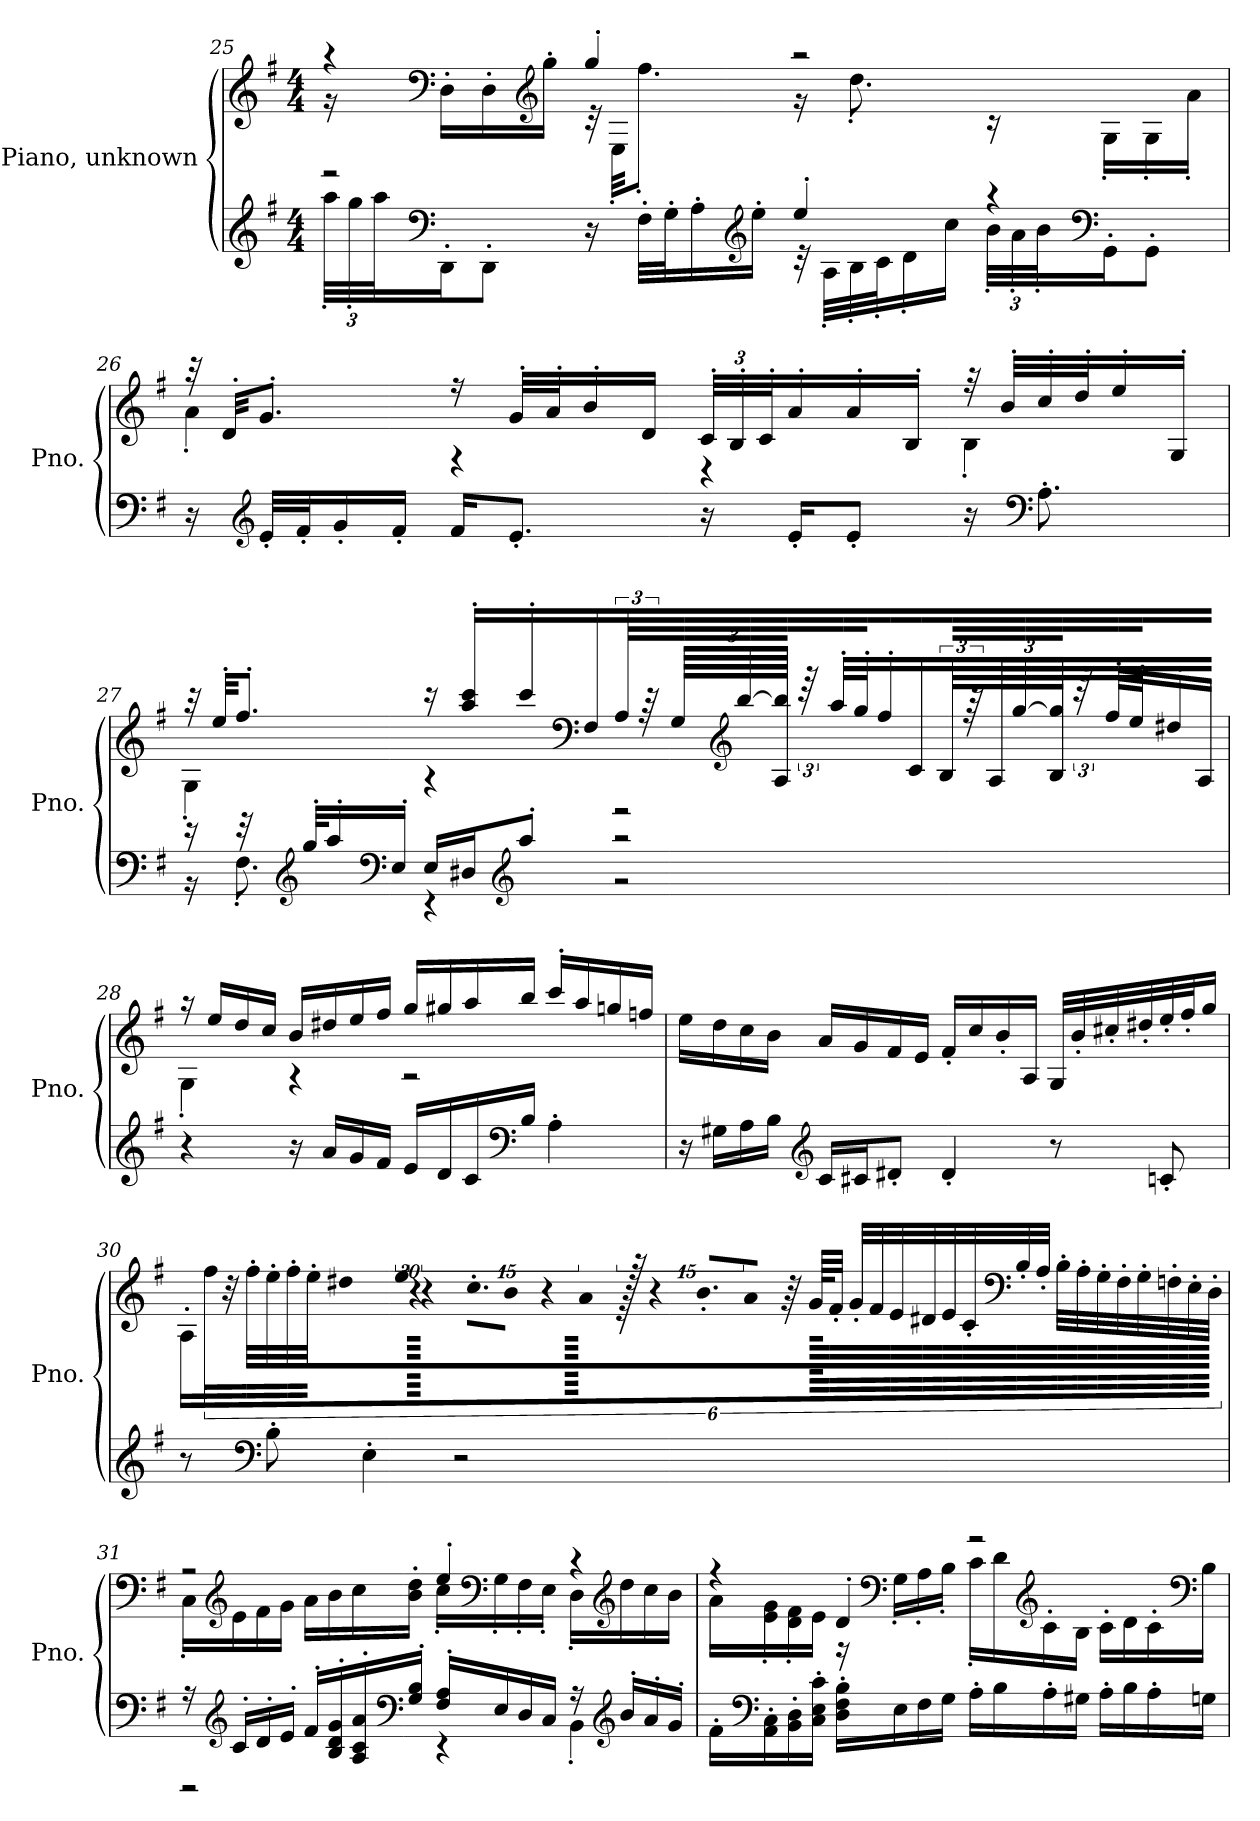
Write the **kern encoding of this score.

**kern	**kern
*part1	*part1
*staff2	*staff1
*I"Piano, unknown	*
*I'Pno.	*
!!LO:LB:g=z
*clefG2	*clefG2
*k[f#]	*k[f#]
*M4/4	*M4/4
=25	=25
*^	*
*	*Xbrackettup	*
*	*	*^
2r	48aa'\LLL	4r	16r
.	48gg'\	.	.
.	48aa\J	.	.
*clefF4	*	*clefF4	*
.	16DD'\J	.	16D'\LL
.	8DD'\J	.	16D'\
*	*	*clefG2	*
.	.	.	16gg'\JJ
.	16r	4gg'/	32r
.	.	.	32E'\KKL
.	32F#'\LLL	.	8.ff#'\J
.	32G'\J	.	.
.	16A'\	.	.
*clefG2	*	*	*
.	16ee'\JJ	.	.
4ee'/	32r	2r	16r
.	32A'\LLL	.	.
.	32B'\	.	8.dd'\
.	32c'\J	.	.
.	16d'\	.	.
.	16cc\JJ	.	.
4r	48b'\LLL	.	16r
.	48a'\	.	.
.	48b'\J	.	.
*clefF4	*	*	*
.	16GG'\J	.	16G'\LL
.	8GG'\J	.	16G'\
.	.	.	16a'\JJ
*v	*v	*	*
!!LO:LB:g=z	!!
=26	=26	=26
16r	32r	4a'\
.	32d'/KKL	.
*clefG2	*	*
32e'/LLL	8.g'/J	.
32f#'/J	.	.
16g'/	.	.
16f#'/JJ	.	.
16f#/KL	16r	4r
8.e'/J	32g'/LLL	.
.	32a'/J	.
.	16b'/	.
.	16d/JJ	.
*	*Xbrackettup	*
16r	48c'/LLL	4r
.	48B'/	.
.	48c'/J	.
16e'/KL	16a'/	.
8e'/J	16a'/	.
.	16B'/JJ	.
16r	32r	4B'\
.	32b'/LLL	.
*clefF4	*	*
8.A'\	32cc'/	.
.	32dd'/J	.
.	16ee'/	.
.	16G'/JJ	.
!!LO:PB:g=z	!!
=27	=27	=27
*^	*	*
16r	16r	32r	4G'\
.	.	32ee'/KKL	.
32r	8.F#'\	8.ff#'/J	.
*clefG2	*	*	*
32gg'/KLL	.	.	.
16aa'/	.	.	.
*clefF4	*	*	*
16E'/JJ	.	.	.
16E/LL	4r	16r	4r
16D#X/J	.	16aa/' 16ccc/'LL	.
*clefG2	*	*	*
8aa'/J	.	16ccc'/	.
*	*	*clefF4	*
.	.	16F#/	.
*	*	*brackettup	*
2r	2r	96A/JJkk	2r
.	.	96r	.
.	.	96G/LLLL	.
*	*	*clefG2	*
.	.	[96bb/	.
.	.	96A/ 96bb/]JJJJ	.
.	.	96r	.
.	.	32aa'/LLL	.
.	.	32gg'/J	.
.	.	16ff#'/	.
.	.	16c/	.
.	.	96B/JJkk	.
.	.	96r	.
.	.	96A/LLLL	.
.	.	[96gg/	.
.	.	96B/ 96gg/]JJJJ	.
.	.	96r	.
.	.	32ff#'/LLL	.
.	.	32ee'/J	.
.	.	16dd#X'/	.
.	.	16A/JJ	.
*v	*v	*	*
!!LO:LB:g=z	!!
=28	=28	=28
4r	16r	4G'\
.	16ee/LL	.
.	16dd/	.
.	16cc/JJ	.
16r	16b/LL	4r
16a/LL	16dd#X/	.
16g/	16ee/	.
16f#/JJ	16ff#/JJ	.
16e/LL	16gg/LL	2r
16d/	16gg#X/	.
16c/	16aa/	.
*clefF4	*	*
16B/JJ	16bb/JJ	.
4A'\	16ccc'/LL	.
.	16aa/	.
.	16ggn/	.
.	16ffn/JJ	.
*	*v	*v
=29	=29
16r	16ee\LL
16G#X\LL	16dd\
16A\	16cc\
16B\JJ	16b\JJ
*clefG2	*
16c/LL	16a/LL
16c#X/J	16g/
8d#X'/J	16f#/
.	16e/JJ
4d#'/	16f#'/LL
.	16cc/
.	16b'/
.	16A/JJ
8r	32G/LLL
.	32b'/
.	32cc#X'/
.	32dd#X'/
8cn'/	32ee'/
.	32ff#'/J
.	16gg/JJ
!!LO:LB:g=z
=30	=30
8r	16A'/LL
.	48ff#/JJk
.	48r
.	48ff#'\LLL
*clefF4	*
*	*Xbrackettup
8B'\	48ee'\
.	48ff#'\
.	48ee'\J
.	16dd#X\
*	*brackettup
!	!LO:N:vis=64
4E'\	960%17ee\JJkk
!	!LO:N:vis=64
.	960%17r
.	1920ryy
!	!LO:N:vis=128
.	1920%17r
!	!LO:N:vis=64.
.	640%17cc'\LLLL
!	!LO:N:vis=64
.	960%17b\JJJJ
!	!LO:N:vis=64
.	960%17r
.	1920ryy
!	!LO:N:vis=64
.	960%17a/
.	960r
.	160.r
.	48.b'/LLL
.	48a/JJJ
.	64r
.	64g/KLLL
.	32f#'/JJJ
2r	32g'/LLL
.	32f#/
.	32e/
.	32d#X/
.	32e/
.	32c'/
*	*clefF4
.	32B'/
.	32A'/JJJ
.	32B'\LLL
.	32A'\
.	32G'\
.	32F#'\
.	32G'\
.	32Fn'\
.	32E'\
.	32D'\JJJ
!!LO:LB:g=z
=31	=31
*^	*^
16r	2r	2r	16C'\LL
*clefG2	*	*clefG2	*
16c'/LL	.	.	16e\
16d'/	.	.	16f#\
16e'/JJ	.	.	16g\JJ
16f#'/LL	.	.	16a\LL
16B/' 16d/' 16g/'	.	.	16b\
16A/' 16c/' 16a/'	.	.	16cc\
*clefF4	*	*	*
16G/' 16B/'JJ	.	.	16b\' 16dd\'JJ
16F#/' 16A/'LL	4r	4ee'/	16cc'\LL
*	*	*clefF4	*
16E/	.	.	16G'\
16D/	.	.	16F#'\
16C/JJ	.	.	16E'\JJ
16r	4BB'\	4r	16D'\LL
*clefG2	*	*clefG2	*
16b'/LL	.	.	16dd\
16a'/	.	.	16cc\
16g'/JJ	.	.	16b\JJ
*v	*v	*	*
!!LO:LB:g=z	!!
=32	=32	=32
16f#'\LL	4r	16a\LL
*clefF4	*	*
16AA\' 16C\'	.	16e\' 16g\'
16BB\' 16D\'	.	16d\' 16f#\'
16C\' 16E\' 16c\'JJ	.	16e\JJ
16D\' 16F#\' 16B\'LL	4d'/	16r
*	*clefF4	*
16E\	.	16G'\LL
16F#\	.	16A'\
16G\JJ	.	16B'\JJ
16A'\LL	2r	16c'\LL
16B\	.	16d\
*	*clefG2	*
16A'\	.	16c'\
16G#X\JJ	.	16B\JJ
16A'\LL	.	16c'\LL
16B\	.	16d\
16A'\	.	16c'\
*	*clefF4	*
16Gn\JJ	.	16B\JJ
*	*v	*v
=	=
*-	*-
